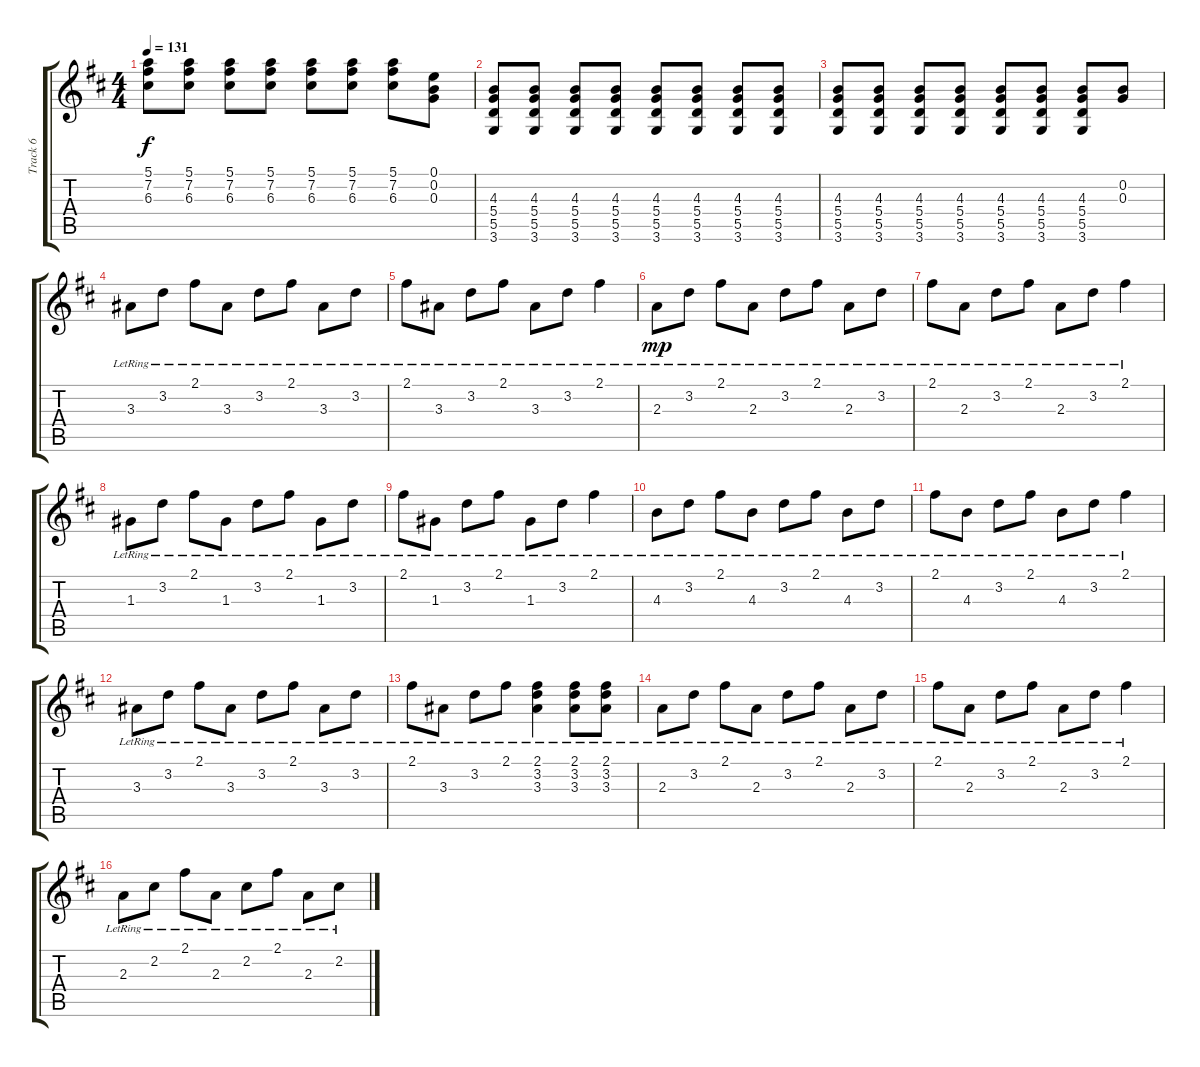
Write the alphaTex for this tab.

\track ("Track 6" "Track 6") {instrument electricguitarclean}
\staff {score tabs}
\tuning (E4 B3 G3 D3 A2 E2) {hide}
\ts (4 4)
\tempo 131
\clef g2
\ks d
(5.1 7.2 6.3).8{dy f} (5.1 7.2 6.3).8 (5.1 7.2 6.3).8 (5.1 7.2 6.3).8 (5.1 7.2 6.3).8 (5.1 7.2 6.3).8 (5.1 7.2 6.3).8 (0.1 0.2 0.3).8 |
(4.3 5.4 5.5 3.6).8 (4.3 5.4 5.5 3.6).8 (4.3 5.4 5.5 3.6).8 (4.3 5.4 5.5 3.6).8 (4.3 5.4 5.5 3.6).8 (4.3 5.4 5.5 3.6).8 (4.3 5.4 5.5 3.6).8 (4.3 5.4 5.5 3.6).8 |
(4.3 5.4 5.5 3.6).8 (4.3 5.4 5.5 3.6).8 (4.3 5.4 5.5 3.6).8 (4.3 5.4 5.5 3.6).8 (4.3 5.4 5.5 3.6).8 (4.3 5.4 5.5 3.6).8 (4.3 5.4 5.5 3.6).8 (0.2 0.3).8 |
3.3{lr}.8 3.2{lr}.8 2.1{lr}.8 3.3{lr}.8 3.2{lr}.8 2.1{lr}.8 3.3{lr}.8 3.2{lr}.8 |
2.1{lr}.8 3.3{lr}.8 3.2{lr}.8 2.1{lr}.8 3.3{lr}.8 3.2{lr}.8 2.1{lr}.4 |
2.3{lr}.8{dy mp} 3.2{lr}.8 2.1{lr}.8 2.3{lr}.8 3.2{lr}.8 2.1{lr}.8 2.3{lr}.8 3.2{lr}.8 |
2.1{lr}.8 2.3{lr}.8 3.2{lr}.8 2.1{lr}.8 2.3{lr}.8 3.2{lr}.8 2.1{lr}.4 |
1.3{lr}.8 3.2{lr}.8 2.1{lr}.8 1.3{lr}.8 3.2{lr}.8 2.1{lr}.8 1.3{lr}.8 3.2{lr}.8 |
2.1{lr}.8 1.3{lr}.8 3.2{lr}.8 2.1{lr}.8 1.3{lr}.8 3.2{lr}.8 2.1{lr}.4 |
4.3{lr}.8 3.2{lr}.8 2.1{lr}.8 4.3{lr}.8 3.2{lr}.8 2.1{lr}.8 4.3{lr}.8 3.2{lr}.8 |
2.1{lr}.8 4.3{lr}.8 3.2{lr}.8 2.1{lr}.8 4.3{lr}.8 3.2{lr}.8 2.1{lr}.4 |
3.3{lr}.8 3.2{lr}.8 2.1{lr}.8 3.3{lr}.8 3.2{lr}.8 2.1{lr}.8 3.3{lr}.8 3.2{lr}.8 |
2.1{lr}.8 3.3{lr}.8 3.2{lr}.8 2.1{lr}.8 (2.1{lr} 3.2{lr} 3.3{lr}).4 (2.1{lr} 3.2{lr} 3.3{lr}).8 (2.1{lr} 3.2{lr} 3.3{lr}).8 |
2.3{lr}.8 3.2{lr}.8 2.1{lr}.8 2.3{lr}.8 3.2{lr}.8 2.1{lr}.8 2.3{lr}.8 3.2{lr}.8 |
2.1{lr}.8 2.3{lr}.8 3.2{lr}.8 2.1{lr}.8 2.3{lr}.8 3.2{lr}.8 2.1{lr}.4 |
2.3{lr}.8 2.2{lr}.8 2.1{lr}.8 2.3{lr}.8 2.2{lr}.8 2.1{lr}.8 2.3{lr}.8 2.2{lr}.8
